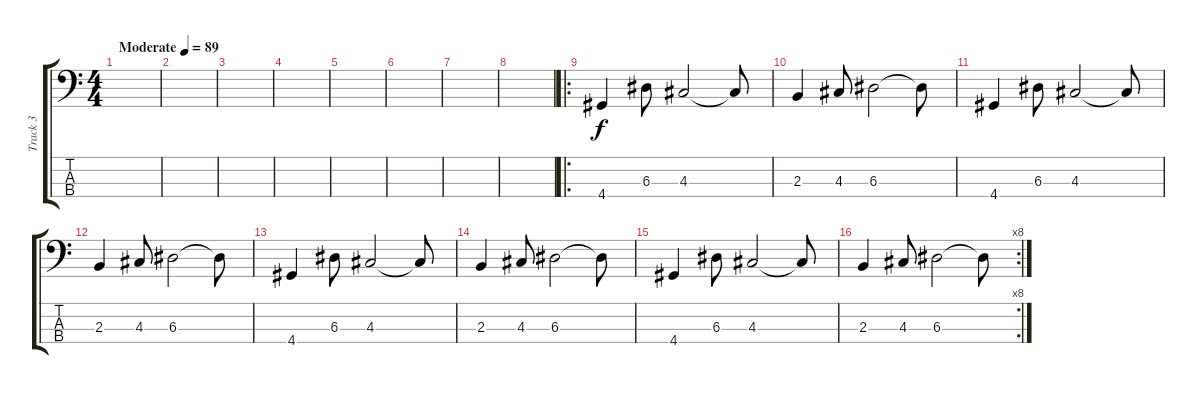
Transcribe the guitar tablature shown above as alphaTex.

\track ("Track 3" "Track 3") {instrument electricbassfinger}
\staff {score tabs}
\tuning (G2 D2 A1 E1) {hide}
\ts (4 4)
\tempo (89 "Moderate")
\clef f4
\ks c
|
|
|
|
|
|
|
|
\ro
4.4.4 6.3.8 4.3.2 4.3{t}.8 |
2.3.4 4.3.8 6.3.2 6.3{t}.8 |
4.4.4 6.3.8 4.3.2 4.3{t}.8 |
2.3.4 4.3.8 6.3.2 6.3{t}.8 |
4.4.4 6.3.8 4.3.2 4.3{t}.8 |
2.3.4 4.3.8 6.3.2 6.3{t}.8 |
4.4.4 6.3.8 4.3.2 4.3{t}.8 |
\rc 8
2.3.4 4.3.8 6.3.2 6.3{t}.8
